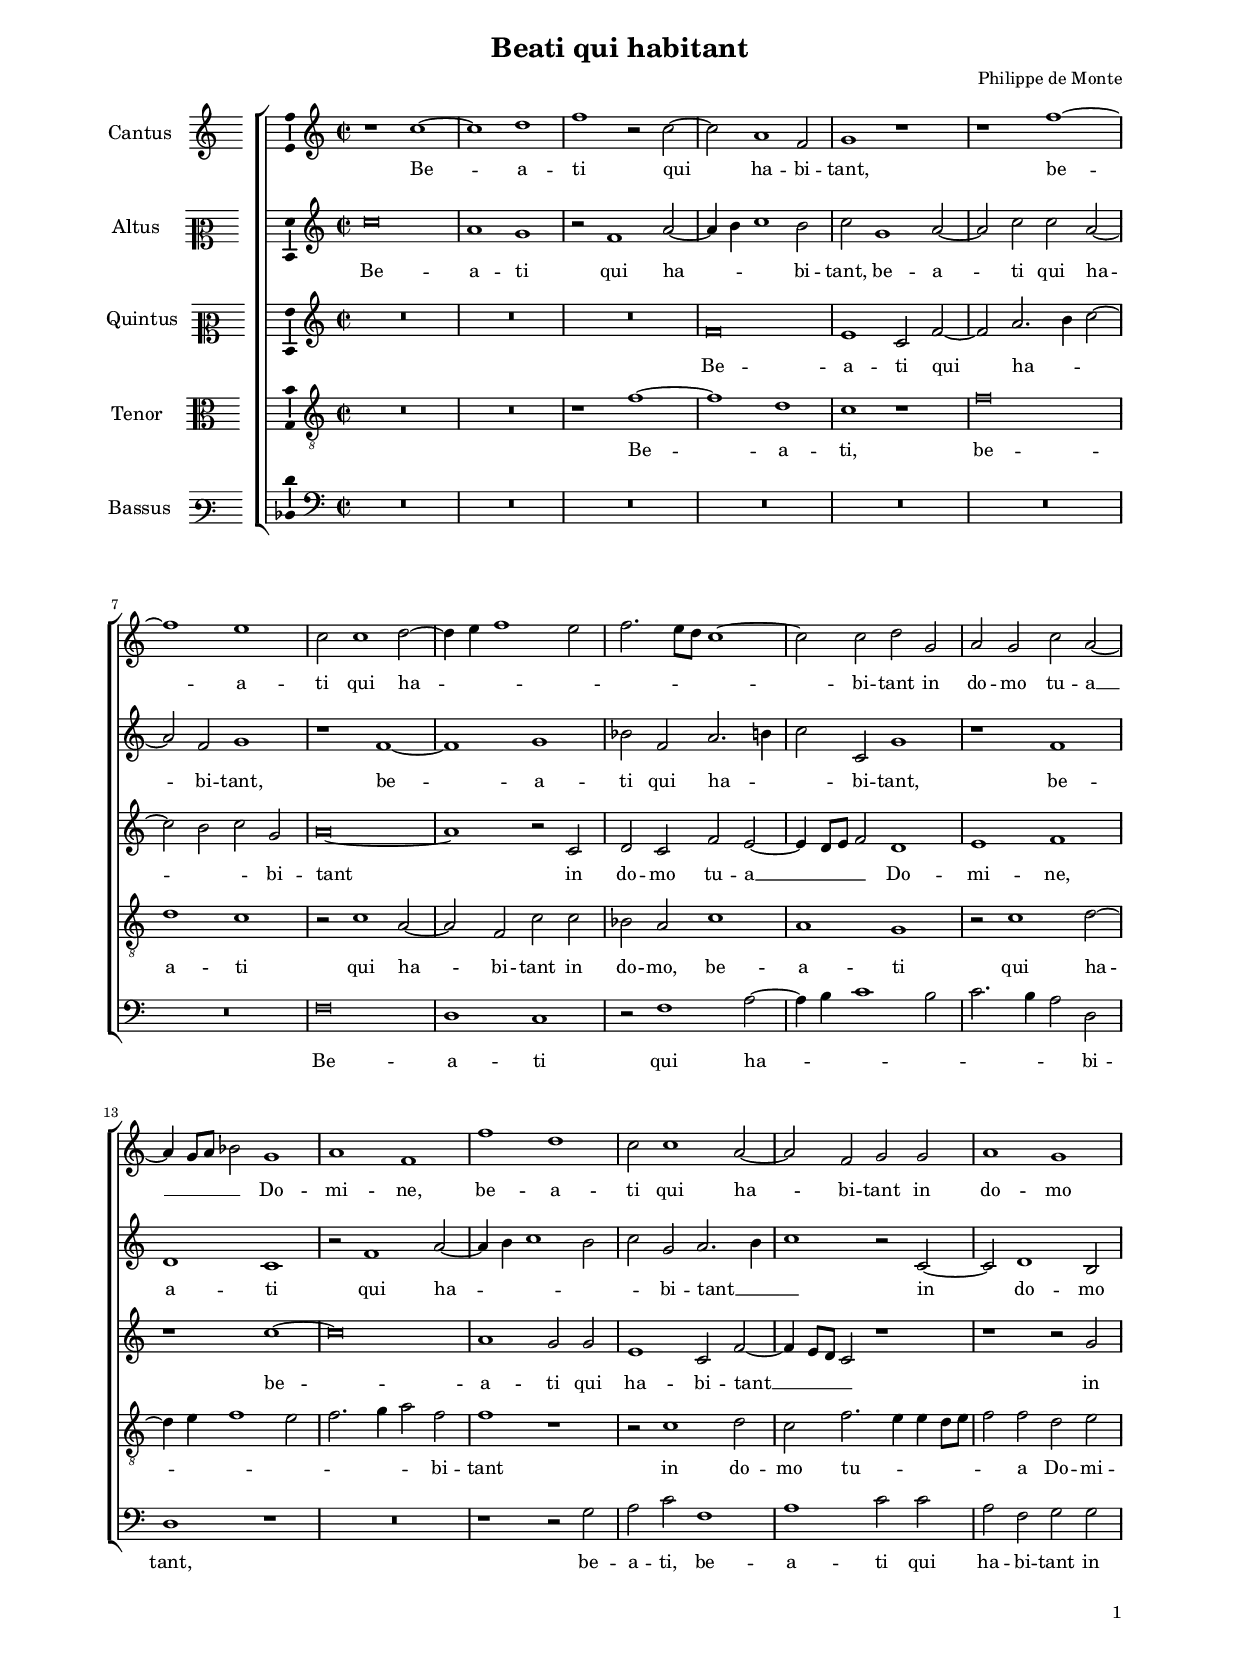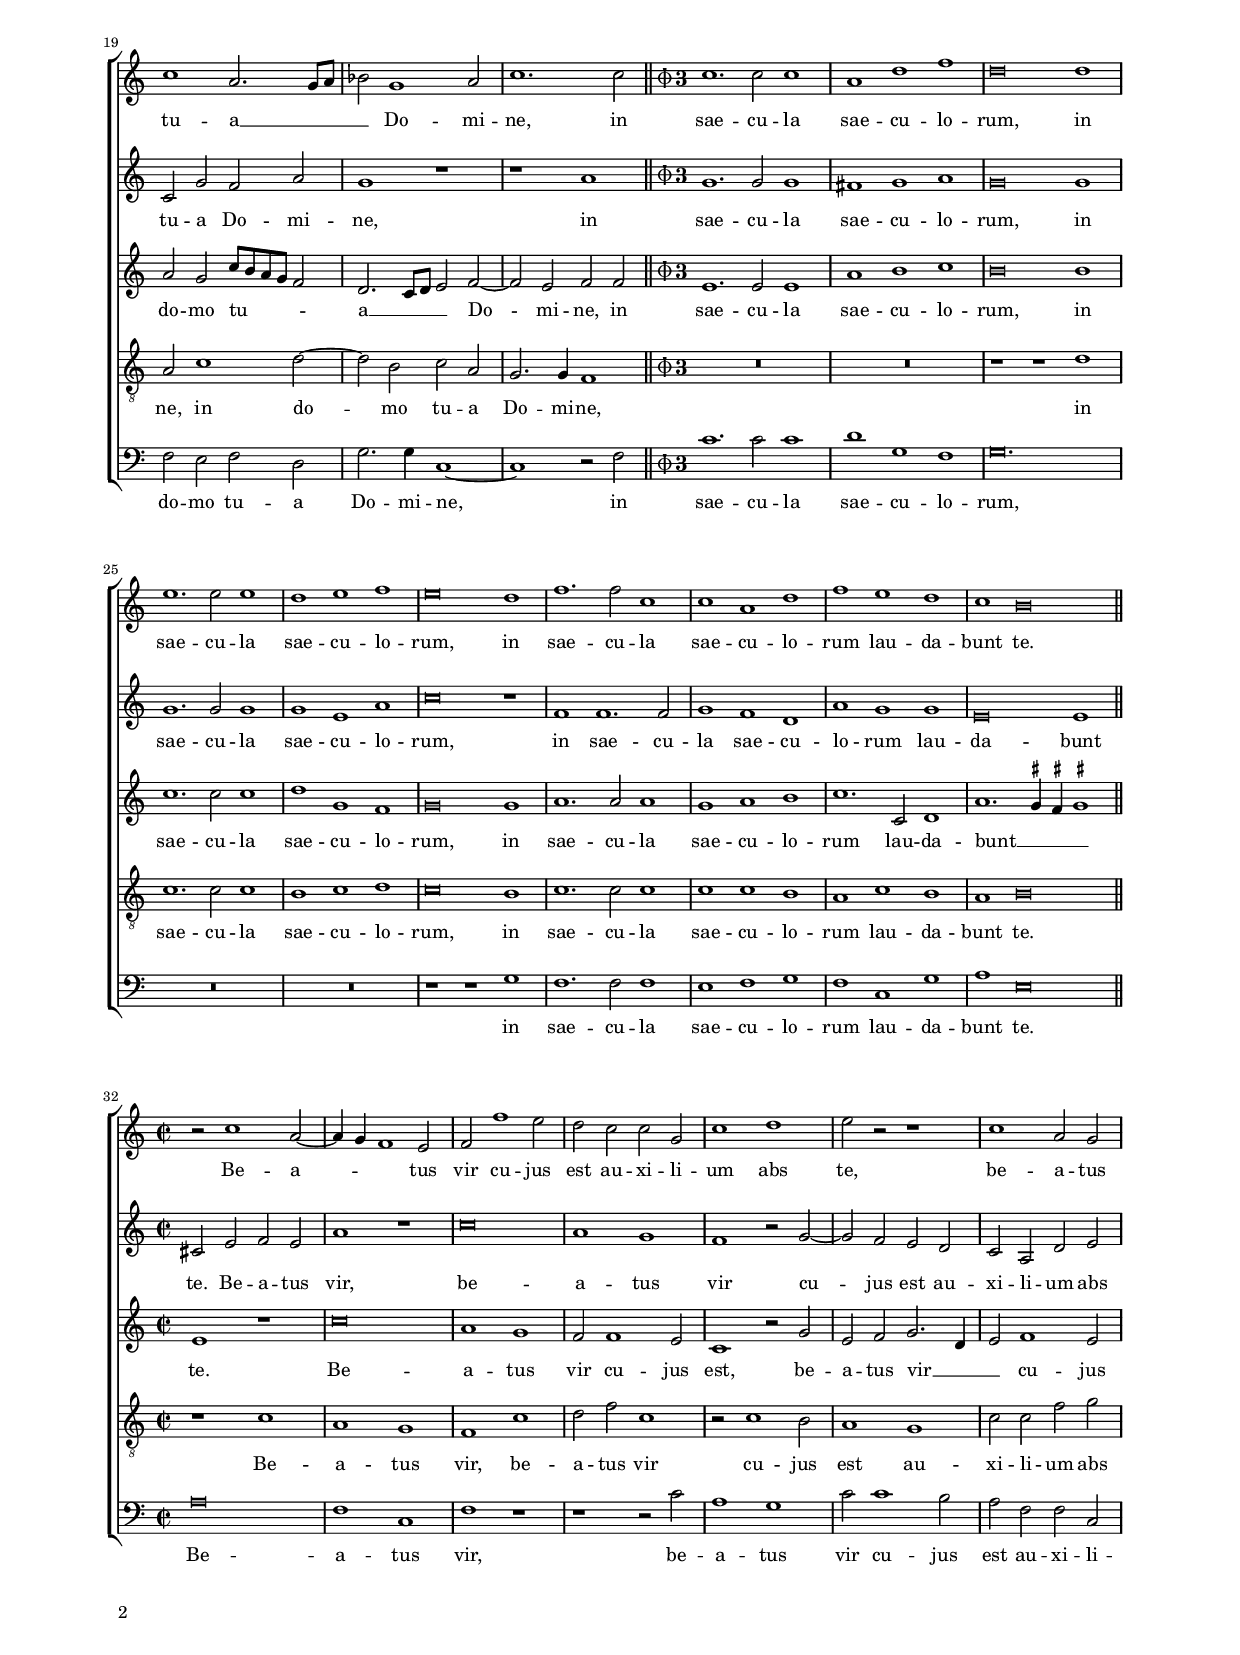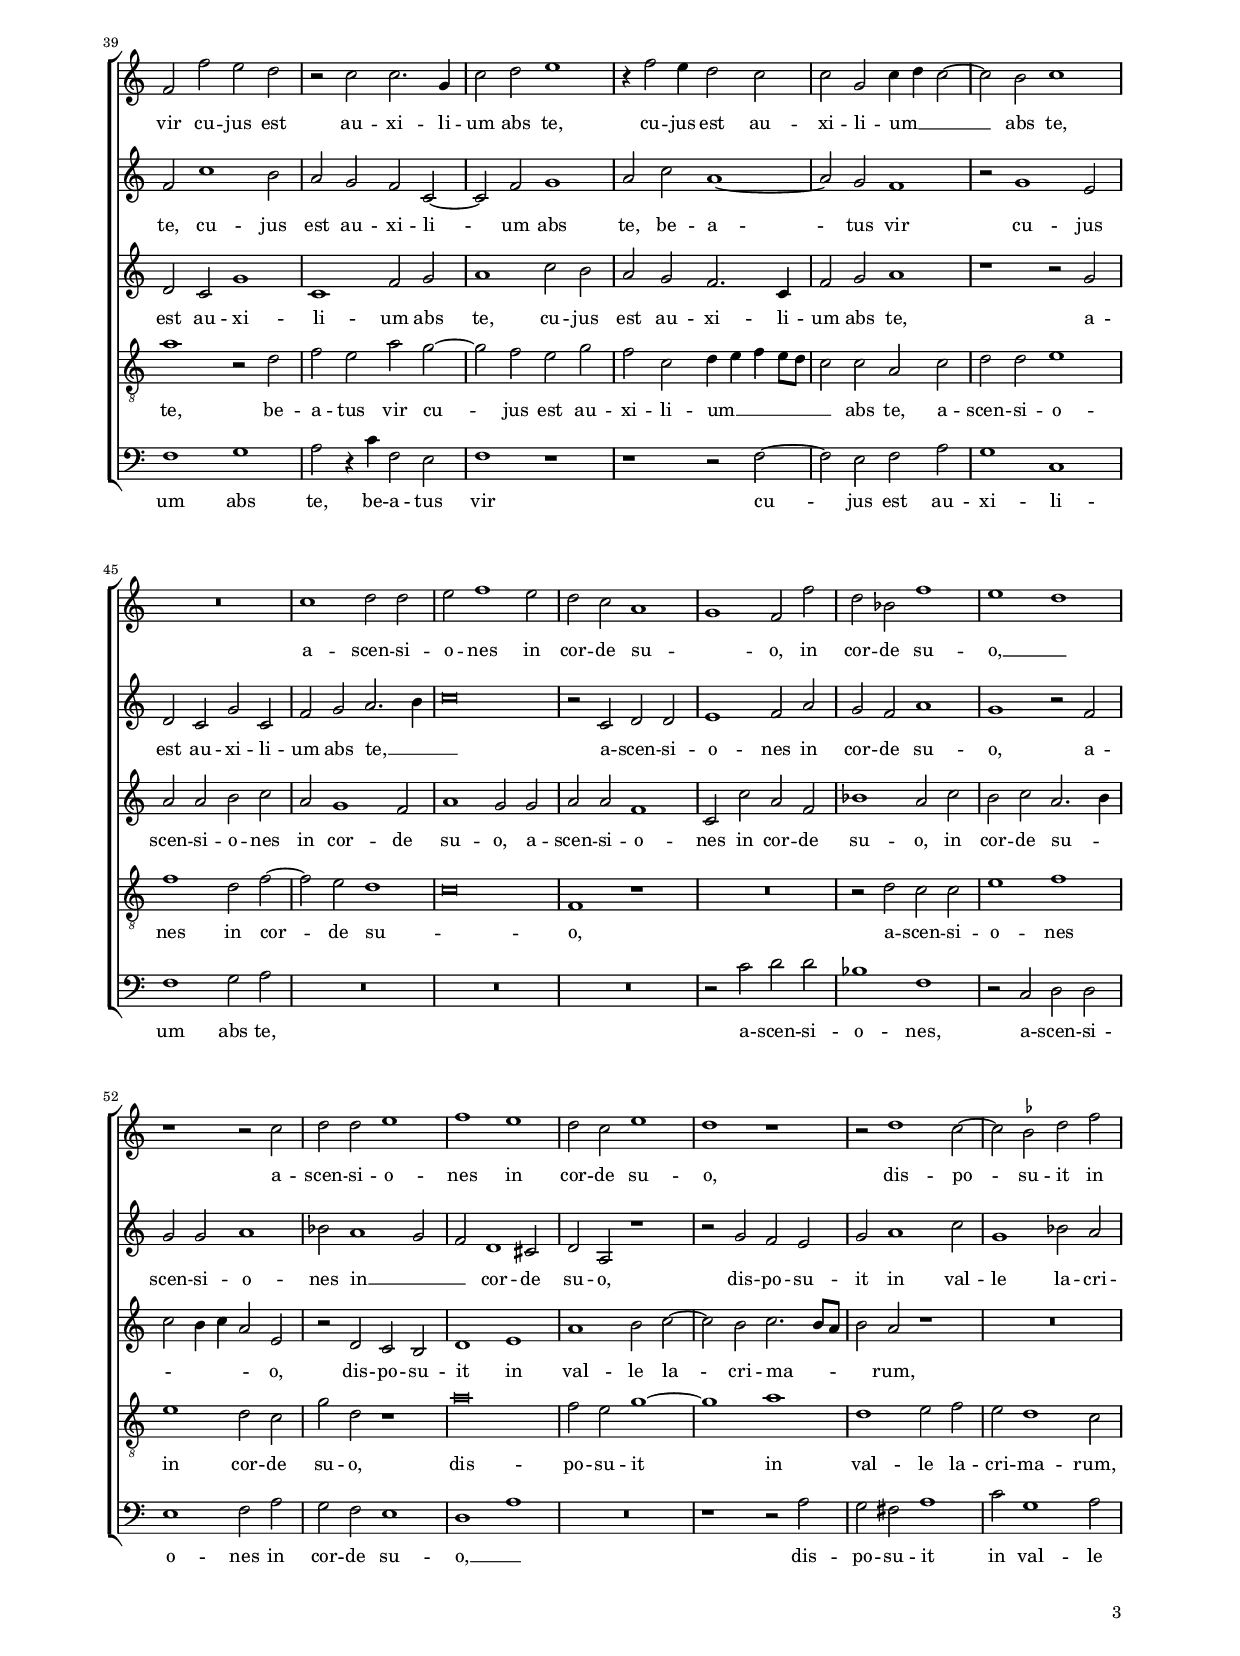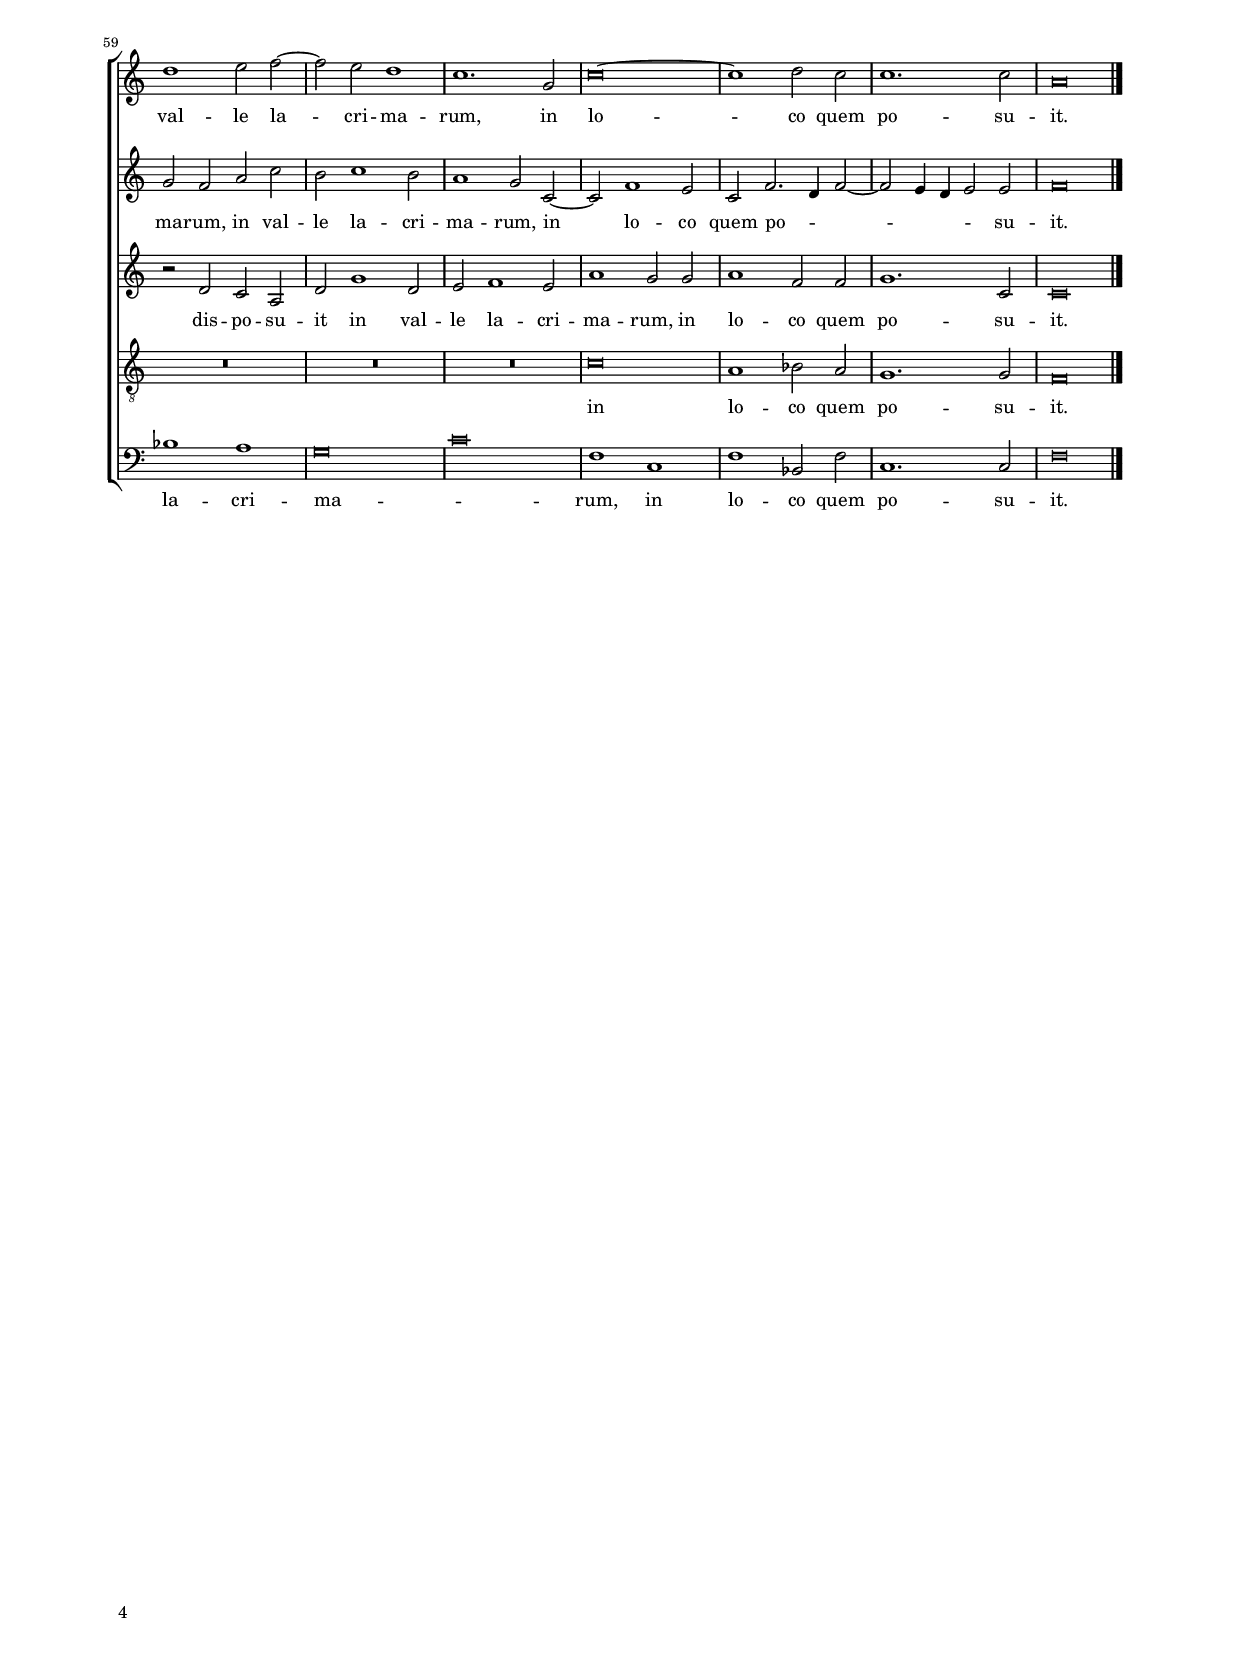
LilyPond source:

\header
{
  title="Beati qui habitant"
  composer="Philippe de Monte"
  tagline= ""
}

\version "2.22.0"
\language deutsch
#(set-global-staff-size 15)
% #(set-default-paper-size "letter")
#(ly:set-option 'point-and-click #f)


 PhiThree = {
   \once \override Staff.TimeSignature.stencil = #ly:text-interface::print
   \once \override Staff.TimeSignature.text =
   \markup \number { \musicglyph "timesig.mensural34" \vcenter "3" }
   \time 6/2
   }

\paper
	{
	top-margin = 1.7 \cm
	bottom-margin = 1.1 \cm
	left-margin = 2 \cm
	right-margin = 2 \cm
	ragged-bottom = ##f
	ragged-last-bottom = ##t
	print-page-number = ##f
	system-system-spacing = #'((basic-distance . 17) (minimum-distance . 14) (padding . 6) (strechability . 150))
        oddFooterMarkup=\markup   \fill-line { "" \fromproperty #'page:page-number-string }
        evenFooterMarkup=\markup  \fill-line { \fromproperty #'page:page-number-string "" }
        last-bottom-spacing = #'((basic-distance . 12) (minimum-distance . 7) (padding . 4))
%	systems-per-page = 3
%       page-count = 3
%	min-systems-per-page = 3
	markup-system-spacing.basic-distance = #12
%	print-all-headers = ##t
%	print-first-page-number = ##t
%	first-page-number = 1
	}

	
global = {
	\key c \major
	\time 2/2 \set Score.measureLength = #(ly:make-moment 2/1)
        \set Score.tempoHideNote = ##t
        \tempo 2 = 90
        \skip 1*2*21 \bar "||"
        \PhiThree
        \tempo 1 = 90
        \skip 1*3*10 \bar "||"
        \time 2/2 \set Score.measureLength = #(ly:make-moment 2/1) \newSpacingSection
        \tempo 2 = 90
        \skip 1*2*34 \bar "|."
	}

	ficta = { \once \set suggestAccidentals = ##t }

	forget = #(define-music-function (music) (ly:music?) #{
		\accidentalStyle forget
		$music
		\accidentalStyle default
		#})



incipitcantus = \markup { \score {
	{
	\set Staff.instrumentName = \markup { \fontsize #1 "Cantus" }
	\key c \major
	\clef violin
	s4 \bar ""
	}
	\layout  {
	raggedright = ##t
	indent = 1.6 \cm
	line-width = 2.5\cm
	\context { \Staff \remove Time_signature_engraver }
	\override Staff.Clef.Y-extent = #'(0 . 0)
	}} \hspace #1 }

      
incipitaltus = \markup { \score {
	{
	\set Staff.instrumentName = \markup { \fontsize #1 "Altus" }
	\key c \major
	\clef mezzosoprano
	s4 \bar ""
	}
	\layout  {
	raggedright = ##t
	indent = 1.6 \cm
	line-width = 2.5\cm
	\context { \Staff \remove Time_signature_engraver }
	\override Staff.Clef.Y-extent = #'(0 . 0)
	}} \hspace #1 }
      
      
incipitquintus = \markup { \score {
	{
	\set Staff.instrumentName = \markup { \fontsize #1 "Quintus" }
	\key c \major
	\clef mezzosoprano
	s4 \bar ""
	}
	\layout  {
	raggedright = ##t
	indent = 1.6 \cm
	line-width = 2.5\cm
	\context { \Staff \remove Time_signature_engraver }
	\override Staff.Clef.Y-extent = #'(0 . 0)
	}} \hspace #1 }
    

incipittenor = \markup { \score {
	{
	\set Staff.instrumentName = \markup { \fontsize #1 "Tenor" }
	\key c \major
	\clef alto
	s4 \bar ""
	}
	\layout  {
	raggedright = ##t
	indent = 1.6 \cm
	line-width = 2.5\cm
	\context { \Staff \remove Time_signature_engraver }
	\override Staff.Clef.Y-extent = #'(0 . 0)
	}} \hspace #1 }
      
      
incipitbassus = \markup { \score {
	{
	\set Staff.instrumentName = \markup { \fontsize #1 "Bassus" }
	\key c \major
	\clef varbaritone
	s4 \bar ""
	}
	\layout  {
	raggedright = ##t
	indent = 1.6 \cm
	line-width = 2.5\cm
	\context { \Staff \remove Time_signature_engraver }
	\override Staff.Clef.Y-extent = #'(0 . 0)
	}} \hspace #1 }


cantus =  \relative c''
	{
	r1 c~
	c1 d
	f1 r2 c~
	c2 a1 f2
%5
	g1 r |
	r1 f'~
	f1 e
	c2 c1 d2~
	d4 e f1 e2
%10
	f2. e8 d c1~ |
	c2 c d g,
	a2 g c a~
	a4 g8 a b2 g1
	a1 f
%15
	f'1 d |
	c2 c1 a2~
	a2 f g g
	a1 g
	c1 a2. g8 a
%20
	b2 g1 a2 |
	c1. c2
% Triple time
	c1. c2 c1
	a1 d f
	d\breve d1
%25
	e1. e2 e1 |
	d1 e f
	e\breve d1
	f1. f2 c1
	c1 a d
%30
	f1 e d |
	c1 h\breve
% End of triple time
	r2 c1 a2~
	a4 g f1 e2
	f2 f'1 e2
%35
	d2 c c g |
	c1 d
	e2 r r1
	c1 a2 g
	f2 f' e d
%40
	r2 c c2. g4 |
	c2 d e1
	r4 f2 e4 d2 c
	c2 g c4 d c2~
	c2 h c1
%45
	R\breve |
	c1 d2 d
	e2 f1 e2
	d2 c a1
	g1 f2 f'
%50
	d2 b f'1 |
	e1 d
	r1 r2 c
	d2 d e1
	f1 e
%55
	d2 c e1 |
	d1 r
	r2 d1 c2~
	c2 \ficta b d f
	d1 e2 f~
%60
	f2 e d1 |
	c1. g2
	c\breve~
	c1 d2 c
	c1. c2
%65
	a\breve |	  
	}


altus =  \relative c'
        {
	c'\breve
	a1 g
	r2 f1 a2~
	a4 h c1 h2
%5
	c2 g1 a2~ |
	a2 c c a~
	a2 f g1
	r1 f~
	f1 g
%10
	b2 f a2. h4 |
	c2 c, g'1
	r1 f
	d1 c
	r2 f1 a2~
%15
	a4 h c1 h2 |
	c2 g a2. h4
	c1 r2 c,~
	c2 d1 h2
	c2 g' f a
%20
	g1 r |
	r1 a
% Triple time
	g1. g2 g1
	fis1 g a
	g\breve g1
%25
	g1. g2 g1 |
	g1 e a
	c\breve r1
	f,1 f1. f2
	g1 f d
%30
	a'1 g g |
	e\breve e1
% End of triple time
	cis2 e f e
	a1 r
	c\breve
%35
	a1 g |
	f1 r2 g~
	g2 f e d
	c2 a d e
	f2 c'1 h2
%40
	a2 g f c~ |
	c2 f g1
	a2 c a1~
	a2 g f1
	r2 g1 e2
%45
	d2 c g' c, |
	f2 g a2. h4
	c\breve
	r2 c, d d
	e1 f2 a
%50
	g2 f a1 |
	g1 r2 f
	g2 g a1
	b2 a1 g2
	f2 d1 cis2
%55
	d2 a r1 |
	r2 g' f e
	g2 a1 c2
	g1 b2 a
	g2 f a c
%60
	h2 c1 h2 |
	a1 g2 c,~
	c2 f1 e2
	c2 f2. d4 f2~
	f2 e4 d e2 e
%65
	f\breve |
	}


quintus =  \relative c'
	{
	R\breve
	R\breve
	R\breve
	f\breve
%5
	e1 c2 f~ |
	f2 a2. h4 c2~
	c2 h c g
	a\breve~
	a1 r2 c,
%10
	d2 c f e~ |
	e4 d8 e f2 d1
	e1 f
	r1 c'~
	c\breve
%15
	a1 g2 g |
	e1 c2 f~
	f4 e8 d c2 r1
	r1 r2 g'
	a2 g c8 h a g f2
%20
	d2. c8 d e2 f~ |
	f2 e f f
% Triple time - Tempus perfectum diminutum 3/2
	e1. e2 e1
	a1 h c
	h\breve h1
%25
        c1. c2 c1 |	
	d1 g, f
	g\breve g1
	a1. a2 a1
	g1 a h
%30
	c1. c,2 d1 |
	a'1. \ficta gis4 \ficta fis \ficta gis!1
% End of triple time
	e1 r
	c'\breve
	a1 g
%35
	f2 f1 e2 |
	c1 r2 g'
	e2 f g2. d4
	e2 f1 e2
	d2 c g'1
%40
	c,1 f2 g |
	a1 c2 h
	a2 g f2. c4
	f2 g a1
	r1 r2 g
%45
	a2 a h c |
	a2 g1 f2
	a1 g2 g
	a2 a f1
	c2 c' a f
%50
	b1 a2 c |
	h2 c a2. h4
	c2 h4 c a2 e
	r2 d c h
	d1 e
%55
	a1 h2 c~ |
	c2 h c2. h8 a
	h2 a r1
	R\breve
	r2 d, c a
%60
	d2 g1 d2 |
	e2 f1 e2
	a1 g2 g
	a1 f2 f
	g1. c,2
%65
	c\breve |
	}


tenor  =  \relative c'
	{
	R\breve
	R\breve
	r1 f~
	f1 d
%5
	c1 r |
	f\breve
	d1 c
	r2 c1 a2~
	a2 f c' c
%10
	b2 a c1 |
	a1 g
	r2 c1 d2~
	d4 e f1 e2
	f2. g4 a2 f
%15
	f1 r |
	r2 c1 d2
	c2 f2. e4 e d8 e
	f2 f d e
	a,2 c1 d2~
%20
	d2 h c a |
	g2. g4 f1
% Triple time
	R\breve.
	R\breve.
	r1 r d'
%25
	c1. c2 c1 |
	h1 c d
	c\breve h1
	c1. c2 c1
	c1 c h
%30
	a1 c h |
	a1 h\breve
% End of triple time
	r1 c
	a1 g
	f1 c'
%35
	d2 f c1 |
	r2 c1 h2
	a1 g
	c2 c f g
	a1 r2 d,
%40
	f2 e a g~ |
	g2 f e g
	f2 c d4 e f e8 d
	c2 c a c
	d2 d e1
%45
	f1 d2 f~ |
	f2 e d1
	c\breve
	f,1 r
	R\breve
%50
	r2 d' c c |
	e1 f
	e1 d2 c
	g'2 d r1
	a'\breve
%55
	f2 e g1~ |
	g1 a
	d,1 e2 f
	e2 d1 c2
	R\breve
%60
	R\breve |
	R\breve
	c\breve
	a1 b2 a
	g1. g2
%65
	f\breve |
	}


bassus  =  \relative c
	{
	R\breve
	R\breve
	R\breve
	R\breve
%5
	R\breve |
	R\breve
	R\breve
	f\breve
	d1 c
%10
	r2 f1 a2~ |
	a4 h c1 h2
	c2. h4 a2 d,
	d1 r
	R\breve
%15
	r1 r2 g |
	a2 c f,1
	a1 c2 c
	a2 f g g
	f2 e f d
%20
	g2. g4 c,1~ |
	c1 r2 f
% Triple time
	c'1. c2 c1
	d1 g, f
	g\breve.
%25
	R\breve. |
	R\breve.
	r1 r g
	f1. f2 f1
	e1 f g
%30
	f1 c g' |
	a1 e\breve
% End of triple time
	a\breve
	f1 c
	f1 r
%35
	r1 r2 c' |
	a1 g
	c2 c1 h2
	a2 f f c
	f1 g
%40
	a2 r4 c f,2 e |
	f1 r
	r1 r2 f~
	f2 e f a
	g1 c,
%45
	f1 g2 a |
	R\breve
	R\breve
	R\breve
	r2 c d d
%50
	b1 f |
	r2 c d d
	e1 f2 a
	g2 f e1
	d1 a'
%55
	R\breve |
	r1 r2 a
	g2 fis a1
	c2 g1 a2
	b1 a
%60
	g\breve |
	c\breve
	f,1 c
	f1 b,2 f'
	c1. c2
%65
	f\breve |
	}


lyricscantus = \lyricmode {
	Be -- a -- ti qui ha -- bi -- tant,
        be -- a -- ti qui ha -- _ _ _ _ _ _ _ bi -- tant in do -- mo tu -- a __ _ _ _ Do -- mi -- ne,
        be -- a -- ti qui ha -- bi -- tant in do -- mo tu -- a __ _ _ _ Do -- mi -- ne,
        in sae -- cu -- la sae -- cu -- lo -- rum,
        in sae -- cu -- la sae -- cu -- lo -- rum,
        in sae -- cu -- la sae -- cu -- lo -- rum
        lau -- da -- bunt te.
        Be -- a -- _ _ tus vir
        cu -- jus est au -- xi -- li -- um abs te,
        be -- a -- tus vir
        cu -- jus est au -- xi -- li -- um abs te,
        cu -- jus est au -- xi -- li -- um __ _ _ abs te,
        a -- scen -- si -- o -- nes in cor -- de su -- _ o,
        in cor -- de su -- o, __ _
        a -- scen -- si -- o -- nes in cor -- de su -- o,
        dis -- po -- su -- it in val -- le la -- cri -- ma -- rum,
        in lo -- co quem po -- su -- it.
	}


lyricsaltus = \lyricmode {
	Be -- a -- ti qui ha -- _ _ bi -- tant,
        be -- a -- ti qui ha -- bi -- tant,
        be -- a -- ti qui ha -- _ _ bi -- tant,
        be -- a -- ti qui ha -- _ _ _ _ bi -- tant __ _ _ in do -- mo tu -- a Do -- mi -- ne,
        in sae -- cu -- la sae -- cu -- lo -- rum,
        in sae -- cu -- la sae -- cu -- lo -- rum,
        in sae -- cu -- la sae -- cu -- lo -- rum
        lau -- da -- bunt te.
        Be -- a -- tus vir,
        be -- a -- tus vir
        cu -- jus est au -- xi -- li -- um abs te,
        cu -- jus est au -- xi -- li -- um abs te,
        be -- a -- tus vir
        cu -- jus est au -- xi -- li -- um abs te, __ _ _
        a -- scen -- si -- o -- nes in cor -- de su -- o,
        a -- scen -- si -- o -- nes in __ _ _ cor -- de su -- o,
        dis -- po -- su -- it in val -- le la -- cri -- ma -- rum,
        in val -- le la -- cri -- ma -- rum,
        in lo -- co quem po -- _ _ _ _ _ su -- it.
	}


lyricsquintus = \lyricmode {
	Be -- a -- ti qui ha -- _ _ _ _ bi -- tant in do -- mo tu -- a __ _ _ _ Do -- mi -- ne,
        be -- a -- ti qui ha -- bi -- tant __ _ _ _ in do -- mo tu -- _ _ _ _ a __ _ _ _ Do -- mi -- ne,
        in sae -- cu -- la sae -- cu -- lo -- rum,
        in sae -- cu -- la sae -- cu -- lo -- rum,
        in sae -- cu -- la sae -- cu -- lo -- rum
        lau -- da -- bunt __ _ _ _ te.
        Be -- a -- tus vir
        cu -- jus est,
        be -- a -- tus vir __ _ _
        cu -- jus est au -- xi -- li -- um abs te,
        cu -- jus est au -- xi -- li -- um abs te,
        a -- scen -- si -- o -- nes in cor -- de su -- o,
        a -- scen -- si -- o -- nes in cor -- de su -- o,
        in cor -- de su -- _ _ _ _ _ o,
        dis -- po -- su -- it in val -- le la -- cri -- ma -- _ _ _ rum,
        dis -- po -- su -- it in val -- le la -- cri -- ma -- rum,
        in lo -- co quem po -- su -- it.
	}


lyricstenor = \lyricmode {
	Be -- a -- ti,
        be -- a -- ti qui ha -- bi -- tant in do -- mo,
        be -- a -- ti qui ha -- _ _ _ _ _ _ bi -- tant in do -- mo tu -- _ _ _ _ _ a Do -- mi -- ne,
        in do -- mo tu -- a Do -- mi -- ne,
        in sae -- cu -- la sae -- cu -- lo -- rum,
        in sae -- cu -- la sae -- cu -- lo -- rum
        lau -- da -- bunt te.
        Be -- a -- tus vir,
        be -- a -- tus vir
        cu -- jus est au -- xi -- li -- um abs te,
        be -- a -- tus vir
        cu -- jus est au -- xi -- li -- um __ _ _ _ _ _ abs te,
        a -- scen -- si -- o -- nes in cor -- de su -- _ o,
        a -- scen -- si -- o -- nes in cor -- de su -- o,
        dis -- po -- su -- it in val -- le la -- cri -- ma -- rum,
        in lo -- co quem po -- su -- it.
	}


lyricsbassus = \lyricmode {
	Be -- a -- ti qui ha -- _ _ _ _ _ _ bi -- tant,
        be -- a -- ti,
        be -- a -- ti qui ha -- bi -- tant in do -- mo tu -- a Do -- mi -- ne,
        in sae -- cu -- la sae -- cu -- lo -- rum,
        in sae -- cu -- la sae -- cu -- lo -- rum
        lau -- da -- bunt te.
        Be -- a -- tus vir,
        be -- a -- tus vir
        cu -- jus est au -- xi -- li -- um abs te,
        be -- a -- tus vir
        cu -- jus est au -- xi -- li -- um abs te,
        a -- scen -- si -- o -- nes,
        a -- scen -- si -- o -- nes in cor -- de su -- o, __ _
        dis -- po -- su -- it in val -- le la -- cri -- ma -- _ rum,
        in lo -- co quem po -- su -- it.
	}


\score
{  
        % \transpose {
	\new ChoirStaff \with { \override StaffGrouper.staff-staff-spacing.basic-distance = #12 }
	<<

	\new Staff << \global
	\new Voice="v1" {
		\set Staff.instrumentName=\incipitcantus
%		\set Staff.instrumentName= "S"
		\set Staff.midiInstrument = "reed organ"
		\clef violin
		\cantus }
	\new Lyrics \lyricsto "v1" {\lyricscantus }
	>>


	\new Staff << \global
	\new Voice="v2" {
		\set Staff.instrumentName=\incipitaltus
%		\set Staff.instrumentName= "A"
		\set Staff.midiInstrument = "reed organ"
                \clef violin % "G_8"
		\altus}
	\new Lyrics \lyricsto "v2" {\lyricsaltus }
	>>


	\new Staff << \global
	\new Voice="v5" {
		\set Staff.instrumentName=\incipitquintus
%		\set Staff.instrumentName= "Q"
		\set Staff.midiInstrument = "reed organ"
                \clef violin % "G_8"
		\quintus}
	\new Lyrics \lyricsto "v5" {\lyricsquintus }
	>>


	\new Staff << \global
	\new Voice="v3" {
		\set Staff.instrumentName=\incipittenor
%		\set Staff.instrumentName= "T"
		\set Staff.midiInstrument = "reed organ"
		\clef "G_8"
		\tenor }
	\new Lyrics \lyricsto "v3" {\lyricstenor }
	>>


	\new Staff << \global
	\new Voice="v4" {
		\set Staff.instrumentName=\incipitbassus
%		\set Staff.instrumentName= "B"
		\set Staff.midiInstrument = "reed organ"
		\clef bass 
		\bassus }
	\new Lyrics \lyricsto "v4" {\lyricsbassus}
	>>

	>>
	% } % transpose

	\layout
	{
	indent = 2.5\cm
	\context { \Lyrics \override VerticalAxisGroup.nonstaff-relatedstaff-spacing.padding = #1.4 }
%	\context { \Lyrics \override LyricText.font-size = #1 }
	\context { \Staff \override TimeSignature.break-visibility = #end-of-line-invisible }
	\context { \Staff \consists "Ambitus_engraver" }
	\context { \Score \override BarNumber.padding = #2 }
	\context { \Voice \override NoteHead.style = #'baroque }
	}

\midi
	{
    	
	}

}


% EOF
